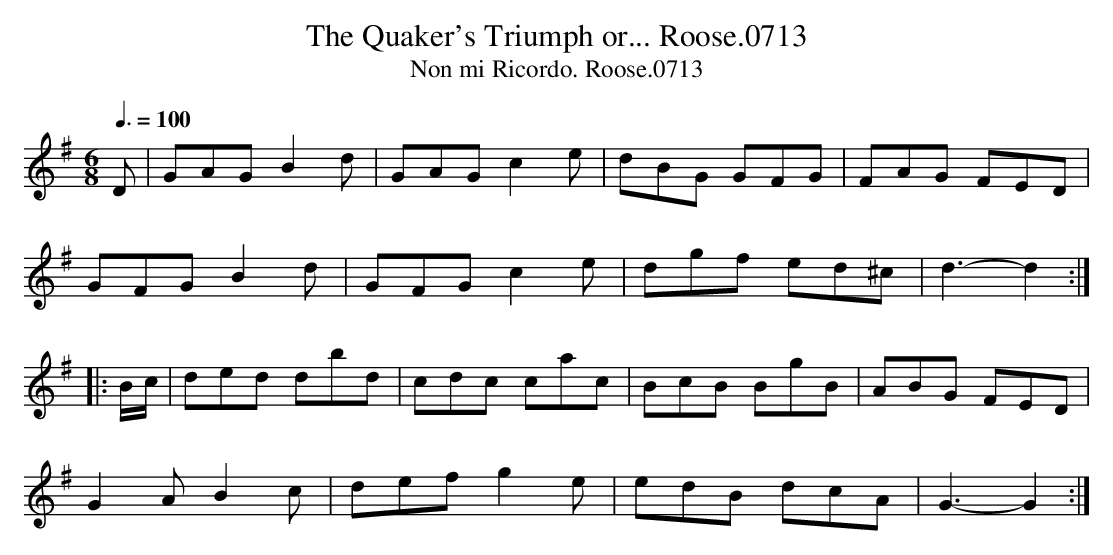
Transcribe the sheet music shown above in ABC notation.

X:1
T:Quaker's Triumph or... Roose.0713, The
T:Non mi Ricordo. Roose.0713
L:1/8
M:6/8
Q:3/8=100
K:G
D|GAG B2d|GAG c2e|dBG GFG|FAG FED|
GFG B2d|GFG c2e|dgf ed^c|d3-d2:|
|:B/c/|ded dbd|cdc cac|BcB BgB|ABG FED|
G2A B2c|def g2e|edB dcA|G3-G2:|
